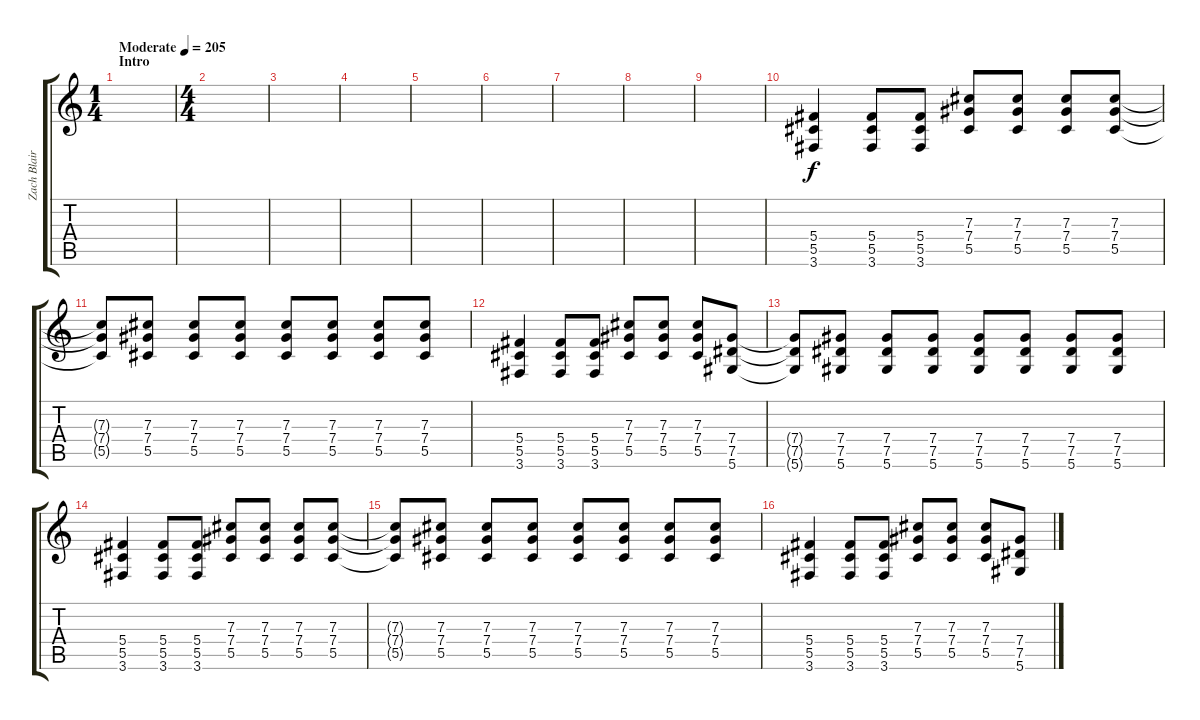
\track ("Zach Blair - Guitar" "Zach Blair") {instrument distortionguitar}
\staff {score tabs}
\tuning (Eb4 Bb3 Gb3 Db3 Ab2 Eb2) {hide}
\ts (1 4)
\section ("" "Intro")
\tempo (205 "Moderate")
\clef g2
\ks c
|
\ts (4 4)
|
|
|
|
|
|
|
|
(5.4 5.5 3.6).4 (5.4 5.5 3.6).8 (5.4 5.5 3.6).8 (7.3 7.4 5.5).8 (7.3 7.4 5.5).8 (7.3 7.4 5.5).8 (7.3 7.4 5.5).8 |
(7.3{t} 7.4{t} 5.5{t}).8 (7.3 7.4 5.5).8 (7.3 7.4 5.5).8 (7.3 7.4 5.5).8 (7.3 7.4 5.5).8 (7.3 7.4 5.5).8 (7.3 7.4 5.5).8 (7.3 7.4 5.5).8 |
(5.4 5.5 3.6).4 (5.4 5.5 3.6).8 (5.4 5.5 3.6).8 (7.3 7.4 5.5).8 (7.3 7.4 5.5).8 (7.3 7.4 5.5).8 (7.4 7.5 5.6).8 |
(7.4{t} 7.5{t} 5.6{t}).8 (7.4 7.5 5.6).8 (7.4 7.5 5.6).8 (7.4 7.5 5.6).8 (7.4 7.5 5.6).8 (7.4 7.5 5.6).8 (7.4 7.5 5.6).8 (7.4 7.5 5.6).8 |
(5.4 5.5 3.6).4 (5.4 5.5 3.6).8 (5.4 5.5 3.6).8 (7.3 7.4 5.5).8 (7.3 7.4 5.5).8 (7.3 7.4 5.5).8 (7.3 7.4 5.5).8 |
(7.3{t} 7.4{t} 5.5{t}).8 (7.3 7.4 5.5).8 (7.3 7.4 5.5).8 (7.3 7.4 5.5).8 (7.3 7.4 5.5).8 (7.3 7.4 5.5).8 (7.3 7.4 5.5).8 (7.3 7.4 5.5).8 |
(5.4 5.5 3.6).4 (5.4 5.5 3.6).8 (5.4 5.5 3.6).8 (7.3 7.4 5.5).8 (7.3 7.4 5.5).8 (7.3 7.4 5.5).8 (7.4 7.5 5.6).8
